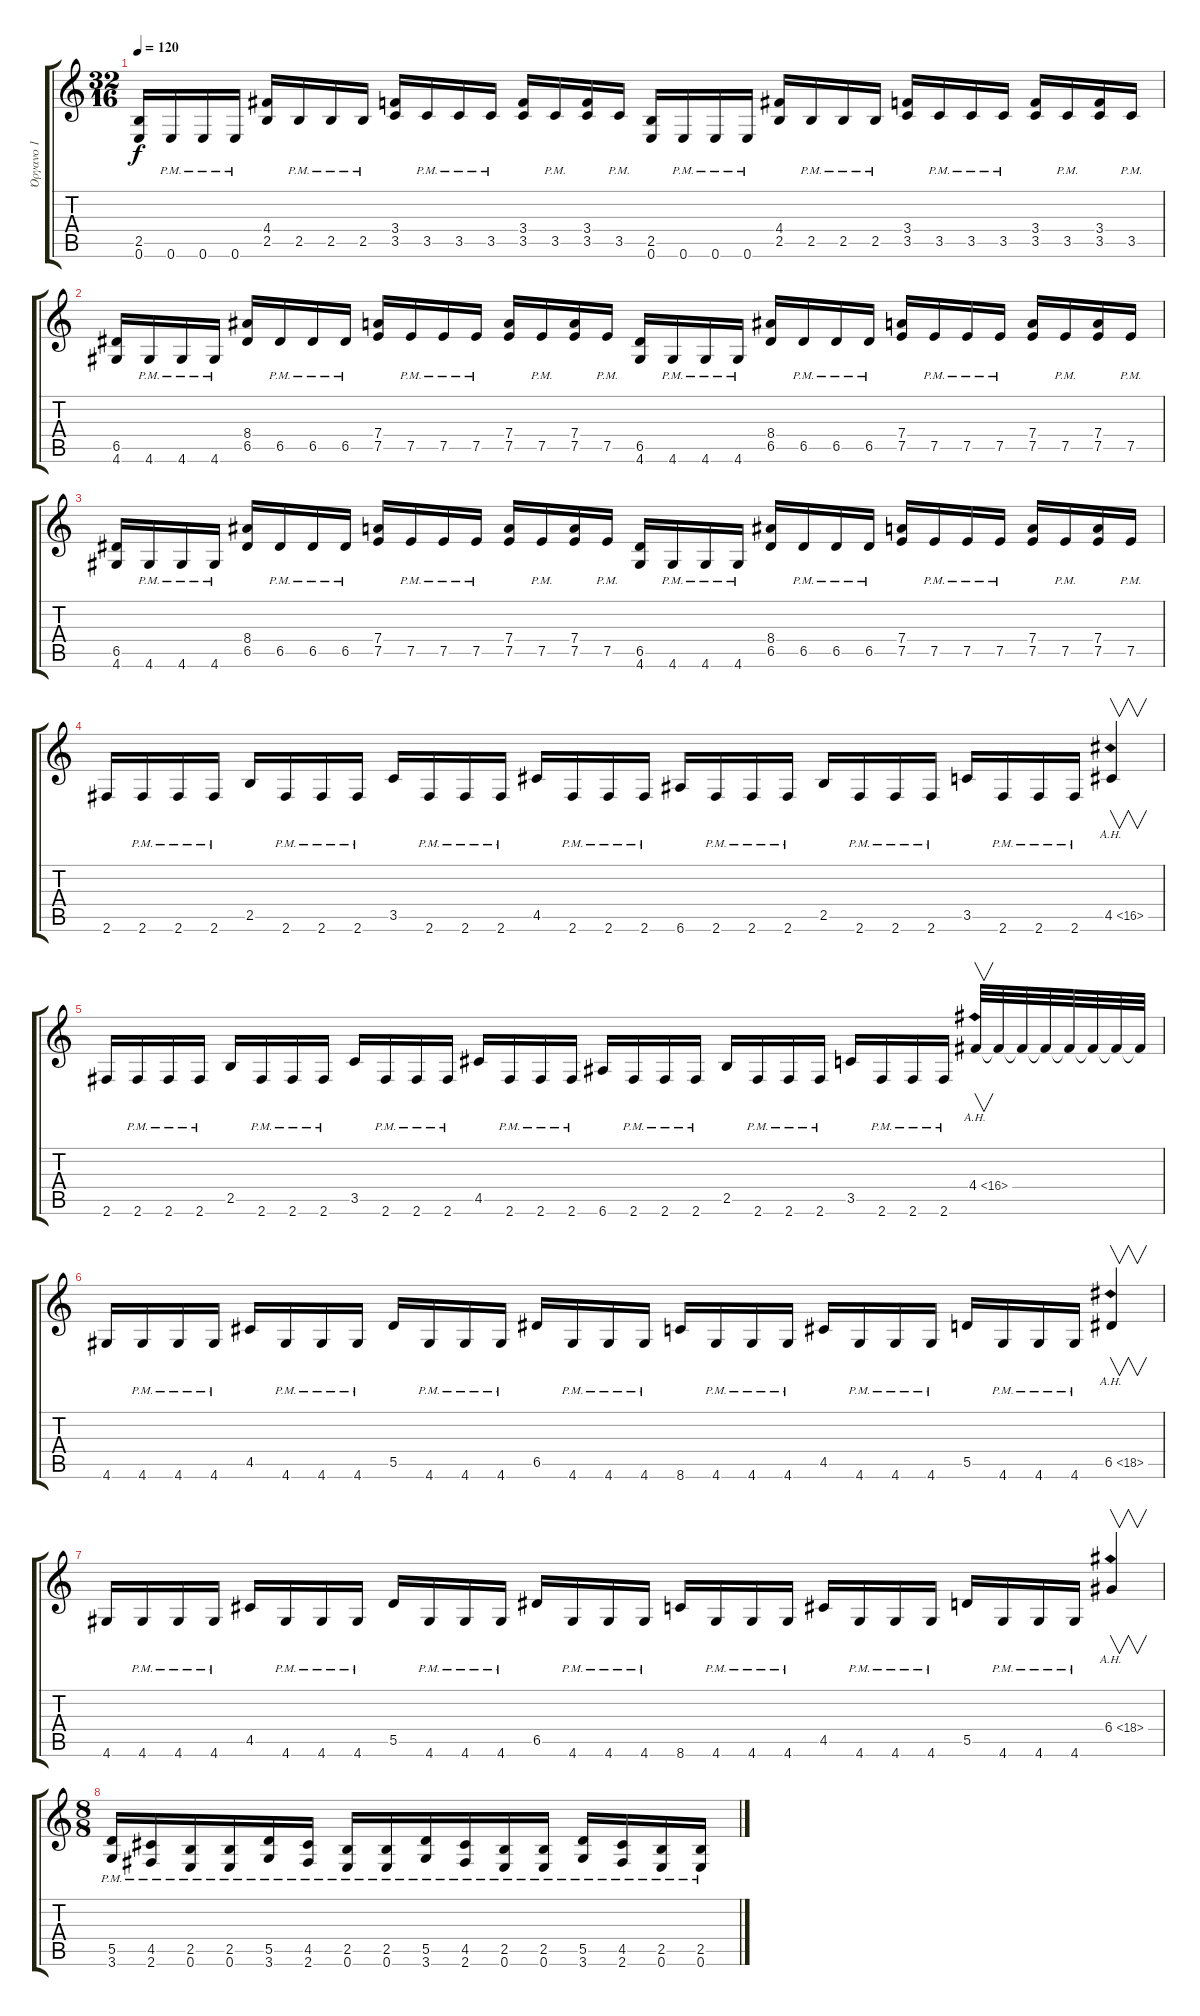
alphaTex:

\track ("Όργανο 1" "Όργανο 1") {instrument distortionguitar}
\staff {score tabs}
\tuning (E4 B3 G3 D3 A2 E2) {hide}
\ts (32 16)
\tempo 120
\clef g2
\ks c
(2.5 0.6).16{dy f} 0.6{pm}.16 0.6{pm}.16 0.6{pm}.16 (4.4 2.5).16 2.5{pm}.16 2.5{pm}.16 2.5{pm}.16 (3.4 3.5).16 3.5{pm}.16 3.5{pm}.16 3.5{pm}.16 (3.4 3.5).16 3.5{pm}.16 (3.4 3.5).16 3.5{pm}.16 (2.5 0.6).16 0.6{pm}.16 0.6{pm}.16 0.6{pm}.16 (4.4 2.5).16 2.5{pm}.16 2.5{pm}.16 2.5{pm}.16 (3.4 3.5).16 3.5{pm}.16 3.5{pm}.16 3.5{pm}.16 (3.4 3.5).16 3.5{pm}.16 (3.4 3.5).16 3.5{pm}.16 |
(6.5 4.6).16 4.6{pm}.16 4.6{pm}.16 4.6{pm}.16 (8.4 6.5).16 6.5{pm}.16 6.5{pm}.16 6.5{pm}.16 (7.4 7.5).16 7.5{pm}.16 7.5{pm}.16 7.5{pm}.16 (7.4 7.5).16 7.5{pm}.16 (7.4 7.5).16 7.5{pm}.16 (6.5 4.6).16 4.6{pm}.16 4.6{pm}.16 4.6{pm}.16 (8.4 6.5).16 6.5{pm}.16 6.5{pm}.16 6.5{pm}.16 (7.4 7.5).16 7.5{pm}.16 7.5{pm}.16 7.5{pm}.16 (7.4 7.5).16 7.5{pm}.16 (7.4 7.5).16 7.5{pm}.16 |
(6.5 4.6).16 4.6{pm}.16 4.6{pm}.16 4.6{pm}.16 (8.4 6.5).16 6.5{pm}.16 6.5{pm}.16 6.5{pm}.16 (7.4 7.5).16 7.5{pm}.16 7.5{pm}.16 7.5{pm}.16 (7.4 7.5).16 7.5{pm}.16 (7.4 7.5).16 7.5{pm}.16 (6.5 4.6).16 4.6{pm}.16 4.6{pm}.16 4.6{pm}.16 (8.4 6.5).16 6.5{pm}.16 6.5{pm}.16 6.5{pm}.16 (7.4 7.5).16 7.5{pm}.16 7.5{pm}.16 7.5{pm}.16 (7.4 7.5).16 7.5{pm}.16 (7.4 7.5).16 7.5{pm}.16 |
2.6.16 2.6{pm}.16 2.6{pm}.16 2.6{pm}.16 2.5.16 2.6{pm}.16 2.6{pm}.16 2.6{pm}.16 3.5.16 2.6{pm}.16 2.6{pm}.16 2.6{pm}.16 4.5.16 2.6{pm}.16 2.6{pm}.16 2.6{pm}.16 6.6.16 2.6{pm}.16 2.6{pm}.16 2.6{pm}.16 2.5.16 2.6{pm}.16 2.6{pm}.16 2.6{pm}.16 3.5.16 2.6{pm}.16 2.6{pm}.16 2.6{pm}.16 4.5{ah 12}.4{v} |
2.6.16 2.6{pm}.16 2.6{pm}.16 2.6{pm}.16 2.5.16 2.6{pm}.16 2.6{pm}.16 2.6{pm}.16 3.5.16 2.6{pm}.16 2.6{pm}.16 2.6{pm}.16 4.5.16 2.6{pm}.16 2.6{pm}.16 2.6{pm}.16 6.6.16 2.6{pm}.16 2.6{pm}.16 2.6{pm}.16 2.5.16 2.6{pm}.16 2.6{pm}.16 2.6{pm}.16 3.5.16 2.6{pm}.16 2.6{pm}.16 2.6{pm}.16 4.4{ah 12}.32{v} 4.4{t}.32 4.4{t}.32 4.4{t}.32 4.4{t}.32 4.4{t}.32 4.4{t}.32 4.4{t}.32 |
4.6.16 4.6{pm}.16 4.6{pm}.16 4.6{pm}.16 4.5.16 4.6{pm}.16 4.6{pm}.16 4.6{pm}.16 5.5.16 4.6{pm}.16 4.6{pm}.16 4.6{pm}.16 6.5.16 4.6{pm}.16 4.6{pm}.16 4.6{pm}.16 8.6.16 4.6{pm}.16 4.6{pm}.16 4.6{pm}.16 4.5.16 4.6{pm}.16 4.6{pm}.16 4.6{pm}.16 5.5.16 4.6{pm}.16 4.6{pm}.16 4.6{pm}.16 6.5{ah 12}.4{v} |
4.6.16 4.6{pm}.16 4.6{pm}.16 4.6{pm}.16 4.5.16 4.6{pm}.16 4.6{pm}.16 4.6{pm}.16 5.5.16 4.6{pm}.16 4.6{pm}.16 4.6{pm}.16 6.5.16 4.6{pm}.16 4.6{pm}.16 4.6{pm}.16 8.6.16 4.6{pm}.16 4.6{pm}.16 4.6{pm}.16 4.5.16 4.6{pm}.16 4.6{pm}.16 4.6{pm}.16 5.5.16 4.6{pm}.16 4.6{pm}.16 4.6{pm}.16 6.4{ah 12}.4{v} |
\ts (8 8)
(5.5{pm} 3.6{pm}).16 (4.5{pm} 2.6{pm}).16 (2.5{pm} 0.6{pm}).16 (2.5{pm} 0.6{pm}).16 (5.5{pm} 3.6{pm}).16 (4.5{pm} 2.6{pm}).16 (2.5{pm} 0.6{pm}).16 (2.5{pm} 0.6{pm}).16 (5.5{pm} 3.6{pm}).16 (4.5{pm} 2.6{pm}).16 (2.5{pm} 0.6{pm}).16 (2.5{pm} 0.6{pm}).16 (5.5{pm} 3.6{pm}).16 (4.5{pm} 2.6{pm}).16 (2.5{pm} 0.6{pm}).16 (2.5{pm} 0.6{pm}).16
